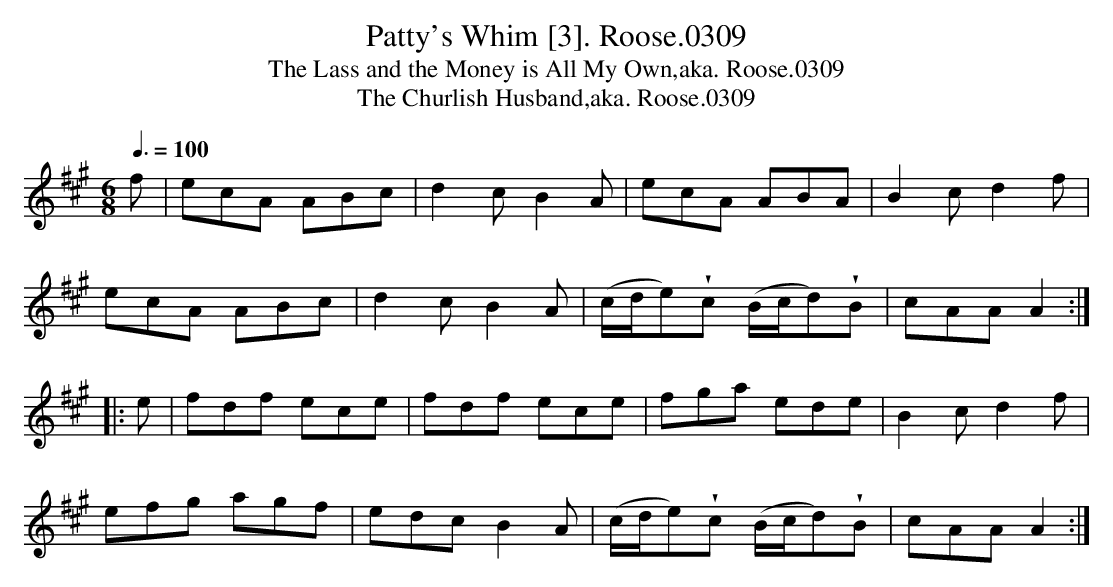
X:1
T:Patty's Whim [3]. Roose.0309
T:Lass and the Money is All My Own,aka. Roose.0309, The
T:Churlish Husband,aka. Roose.0309, The
M:6/8
L:1/8
Q:3/8=100
K:A
f|ecA ABc|d2c B2A|ecA ABA|B2c d2f|
ecA ABc|d2c B2A|(c/d/e)!wedge!c (B/c/d)!wedge!B|cAA A2 :|
|:e|fdf ece|fdf ece|fga ede|B2c d2f|
efg agf|edc B2A|(c/d/e)!wedge!c (B/c/d)!wedge!B|cAA A2 :|
